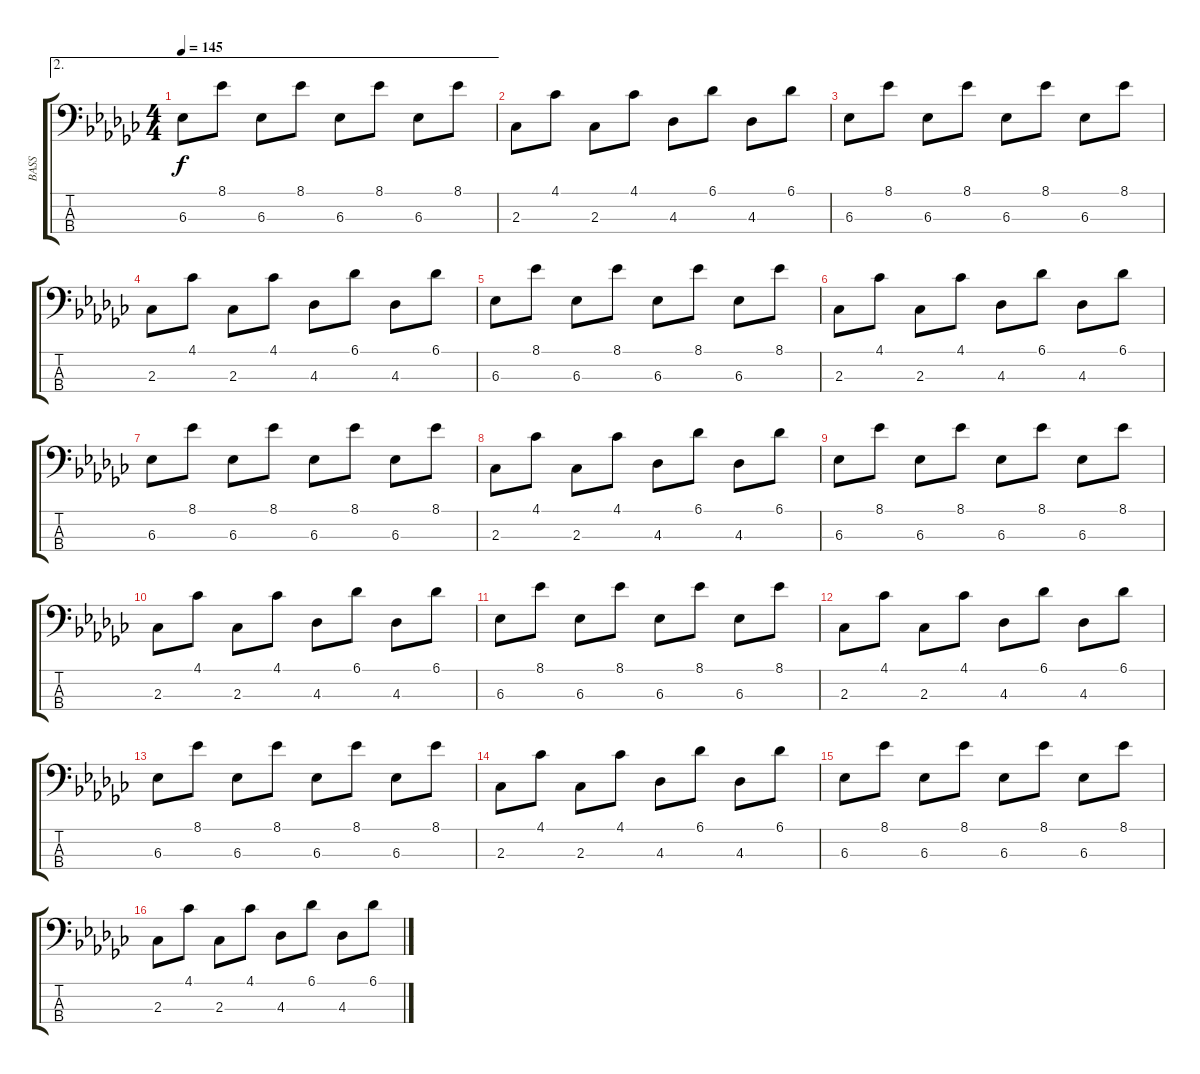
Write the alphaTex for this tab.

\track ("BASS" "BASS") {instrument synthbass1}
\staff {score tabs}
\tuning (G2 D2 A1 E1) {hide}
\ae 2
\ts (4 4)
\tempo 145
\clef f4
\ks ebminor
6.3.8{dy f} 8.1.8 6.3.8 8.1.8 6.3.8 8.1.8 6.3.8 8.1.8 |
2.3.8 4.1.8 2.3.8 4.1.8 4.3.8 6.1.8 4.3.8 6.1.8 |
6.3.8 8.1.8 6.3.8 8.1.8 6.3.8 8.1.8 6.3.8 8.1.8 |
2.3.8 4.1.8 2.3.8 4.1.8 4.3.8 6.1.8 4.3.8 6.1.8 |
6.3.8 8.1.8 6.3.8 8.1.8 6.3.8 8.1.8 6.3.8 8.1.8 |
2.3.8 4.1.8 2.3.8 4.1.8 4.3.8 6.1.8 4.3.8 6.1.8 |
6.3.8 8.1.8 6.3.8 8.1.8 6.3.8 8.1.8 6.3.8 8.1.8 |
2.3.8 4.1.8 2.3.8 4.1.8 4.3.8 6.1.8 4.3.8 6.1.8 |
6.3.8 8.1.8 6.3.8 8.1.8 6.3.8 8.1.8 6.3.8 8.1.8 |
2.3.8 4.1.8 2.3.8 4.1.8 4.3.8 6.1.8 4.3.8 6.1.8 |
6.3.8 8.1.8 6.3.8 8.1.8 6.3.8 8.1.8 6.3.8 8.1.8 |
2.3.8 4.1.8 2.3.8 4.1.8 4.3.8 6.1.8 4.3.8 6.1.8 |
6.3.8 8.1.8 6.3.8 8.1.8 6.3.8 8.1.8 6.3.8 8.1.8 |
2.3.8 4.1.8 2.3.8 4.1.8 4.3.8 6.1.8 4.3.8 6.1.8 |
6.3.8 8.1.8 6.3.8 8.1.8 6.3.8 8.1.8 6.3.8 8.1.8 |
2.3.8 4.1.8 2.3.8 4.1.8 4.3.8 6.1.8 4.3.8 6.1.8
